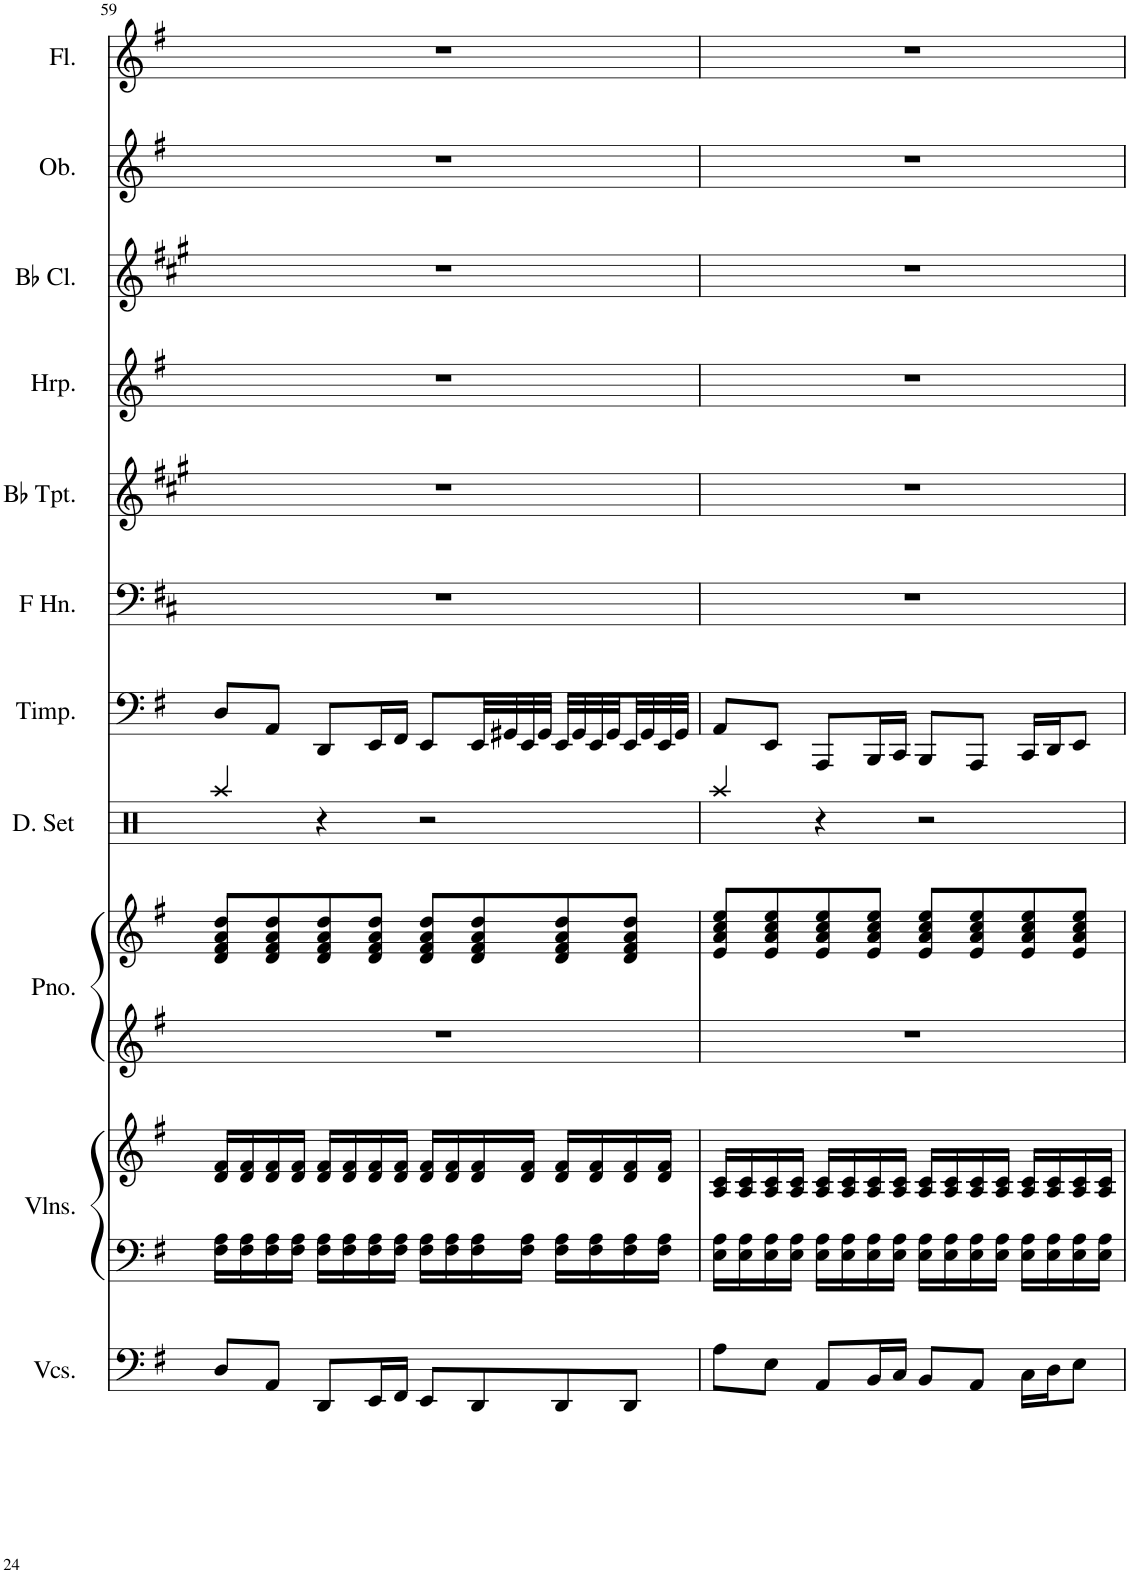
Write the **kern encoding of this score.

**kern	**kern	**kern	**kern	**kern	**kern	**kern	**kern	**kern	**kern	**kern	**kern	**kern
*part11	*part10	*part10	*part9	*part9	*part8	*part7	*part6	*part5	*part4	*part3	*part2	*part1
*staff13	*staff12	*staff11	*staff10	*staff9	*staff8	*staff7	*staff6	*staff5	*staff4	*staff3	*staff2	*staff1
*I"Violoncellos	*I"Violins	*	*I"Piano, Vl.I	*	*I"Drumset	*I"Timpani	*I"Horn in F	*I"Bb Trumpet	*I"Harp	*I"Bb Clarinet	*I"Oboe	*I"Flute
*I'Vcs.	*I'Vlns.	*	*I'Pno.	*	*I'D. Set	*I'Timp.	*	*I'Bb Tpt.	*I'Hrp.	*I'Bb Cl.	*I'Ob.	*I'Fl.
!!LO:PB:g=z
*clefF4	*clefF4	*clefG2	*clefG2	*clefG2	*clefX	*clefF4	*clefF4	*clefG2	*clefG2	*clefG2	*clefG2	*clefG2
*	*	*	*	*	*	*	*Trd4c7	*Trd1c2	*	*Trd1c2	*	*
*k[f#]	*k[f#]	*k[f#]	*k[f#]	*k[f#]	*k[]	*k[f#]	*k[f#c#]	*k[f#c#g#]	*k[f#]	*k[f#c#g#]	*k[f#]	*k[f#]
*M4/4	*M4/4	*M4/4	*M4/4	*M4/4	*M4/4	*M4/4	*M4/4	*M4/4	*M4/4	*M4/4	*M4/4	*M4/4
=59	=59	=59	=59	=59	=59	=59	=59	=59	=59	=59	=59	=59
8D/L	16F#\ 16A\LL	16d/ 16f#/LL	1r	8d/ 8f#/ 8a/ 8dd/L	4Raa/	8D/L	1r	1r	1r	1r	1r	1r
.	16F#\ 16A\	16d/ 16f#/	.	.	.	.	.	.	.	.	.	.
8AA/J	16F#\ 16A\	16d/ 16f#/	.	8d/ 8f#/ 8a/ 8dd/	.	8AA/J	.	.	.	.	.	.
.	16F#\ 16A\JJ	16d/ 16f#/JJ	.	.	.	.	.	.	.	.	.	.
8DD/L	16F#\ 16A\LL	16d/ 16f#/LL	.	8d/ 8f#/ 8a/ 8dd/	4r	8DD/L	.	.	.	.	.	.
.	16F#\ 16A\	16d/ 16f#/	.	.	.	.	.	.	.	.	.	.
16EE/L	16F#\ 16A\	16d/ 16f#/	.	8d/ 8f#/ 8a/ 8dd/J	.	16EE/L	.	.	.	.	.	.
16FF#/JJ	16F#\ 16A\JJ	16d/ 16f#/JJ	.	.	.	16FF#/JJ	.	.	.	.	.	.
8EE/L	16F#\ 16A\LL	16d/ 16f#/LL	.	8d/ 8f#/ 8a/ 8dd/L	2r	8EE/L	.	.	.	.	.	.
.	16F#\ 16A\	16d/ 16f#/	.	.	.	.	.	.	.	.	.	.
8DD/	16F#\ 16A\	16d/ 16f#/	.	8d/ 8f#/ 8a/ 8dd/	.	32EE/LL	.	.	.	.	.	.
.	.	.	.	.	.	32GG#X/	.	.	.	.	.	.
.	16F#\ 16A\JJ	16d/ 16f#/JJ	.	.	.	32EE/	.	.	.	.	.	.
.	.	.	.	.	.	32GG#/JJJ	.	.	.	.	.	.
8DD/	16F#\ 16A\LL	16d/ 16f#/LL	.	8d/ 8f#/ 8a/ 8dd/	.	32EE/LLL	.	.	.	.	.	.
.	.	.	.	.	.	32GG#/	.	.	.	.	.	.
.	16F#\ 16A\	16d/ 16f#/	.	.	.	32EE/	.	.	.	.	.	.
.	.	.	.	.	.	32GG#/	.	.	.	.	.	.
8DD/J	16F#\ 16A\	16d/ 16f#/	.	8d/ 8f#/ 8a/ 8dd/J	.	32EE/	.	.	.	.	.	.
.	.	.	.	.	.	32GG#/	.	.	.	.	.	.
.	16F#\ 16A\JJ	16d/ 16f#/JJ	.	.	.	32EE/	.	.	.	.	.	.
.	.	.	.	.	.	32GG#/JJJ	.	.	.	.	.	.
=60	=60	=60	=60	=60	=60	=60	=60	=60	=60	=60	=60	=60
8A\L	16E\ 16A\LL	16A/ 16c/LL	1r	8e/ 8a/ 8cc/ 8ee/L	4Raa/	8AA/L	1r	1r	1r	1r	1r	1r
.	16E\ 16A\	16A/ 16c/	.	.	.	.	.	.	.	.	.	.
8E\J	16E\ 16A\	16A/ 16c/	.	8e/ 8a/ 8cc/ 8ee/	.	8EE/J	.	.	.	.	.	.
.	16E\ 16A\JJ	16A/ 16c/JJ	.	.	.	.	.	.	.	.	.	.
8AA/L	16E\ 16A\LL	16A/ 16c/LL	.	8e/ 8a/ 8cc/ 8ee/	4r	8AAA/L	.	.	.	.	.	.
.	16E\ 16A\	16A/ 16c/	.	.	.	.	.	.	.	.	.	.
16BB/L	16E\ 16A\	16A/ 16c/	.	8e/ 8a/ 8cc/ 8ee/J	.	16BBB/L	.	.	.	.	.	.
16C/JJ	16E\ 16A\JJ	16A/ 16c/JJ	.	.	.	16CC/JJ	.	.	.	.	.	.
8BB/L	16E\ 16A\LL	16A/ 16c/LL	.	8e/ 8a/ 8cc/ 8ee/L	2r	8BBB/L	.	.	.	.	.	.
.	16E\ 16A\	16A/ 16c/	.	.	.	.	.	.	.	.	.	.
8AA/J	16E\ 16A\	16A/ 16c/	.	8e/ 8a/ 8cc/ 8ee/	.	8AAA/J	.	.	.	.	.	.
.	16E\ 16A\JJ	16A/ 16c/JJ	.	.	.	.	.	.	.	.	.	.
16C\LL	16E\ 16A\LL	16A/ 16c/LL	.	8e/ 8a/ 8cc/ 8ee/	.	16CC/LL	.	.	.	.	.	.
16D\J	16E\ 16A\	16A/ 16c/	.	.	.	16DD/J	.	.	.	.	.	.
8E\J	16E\ 16A\	16A/ 16c/	.	8e/ 8a/ 8cc/ 8ee/J	.	8EE/J	.	.	.	.	.	.
.	16E\ 16A\JJ	16A/ 16c/JJ	.	.	.	.	.	.	.	.	.	.
=	=	=	=	=	=	=	=	=	=	=	=	=
*-	*-	*-	*-	*-	*-	*-	*-	*-	*-	*-	*-	*-
